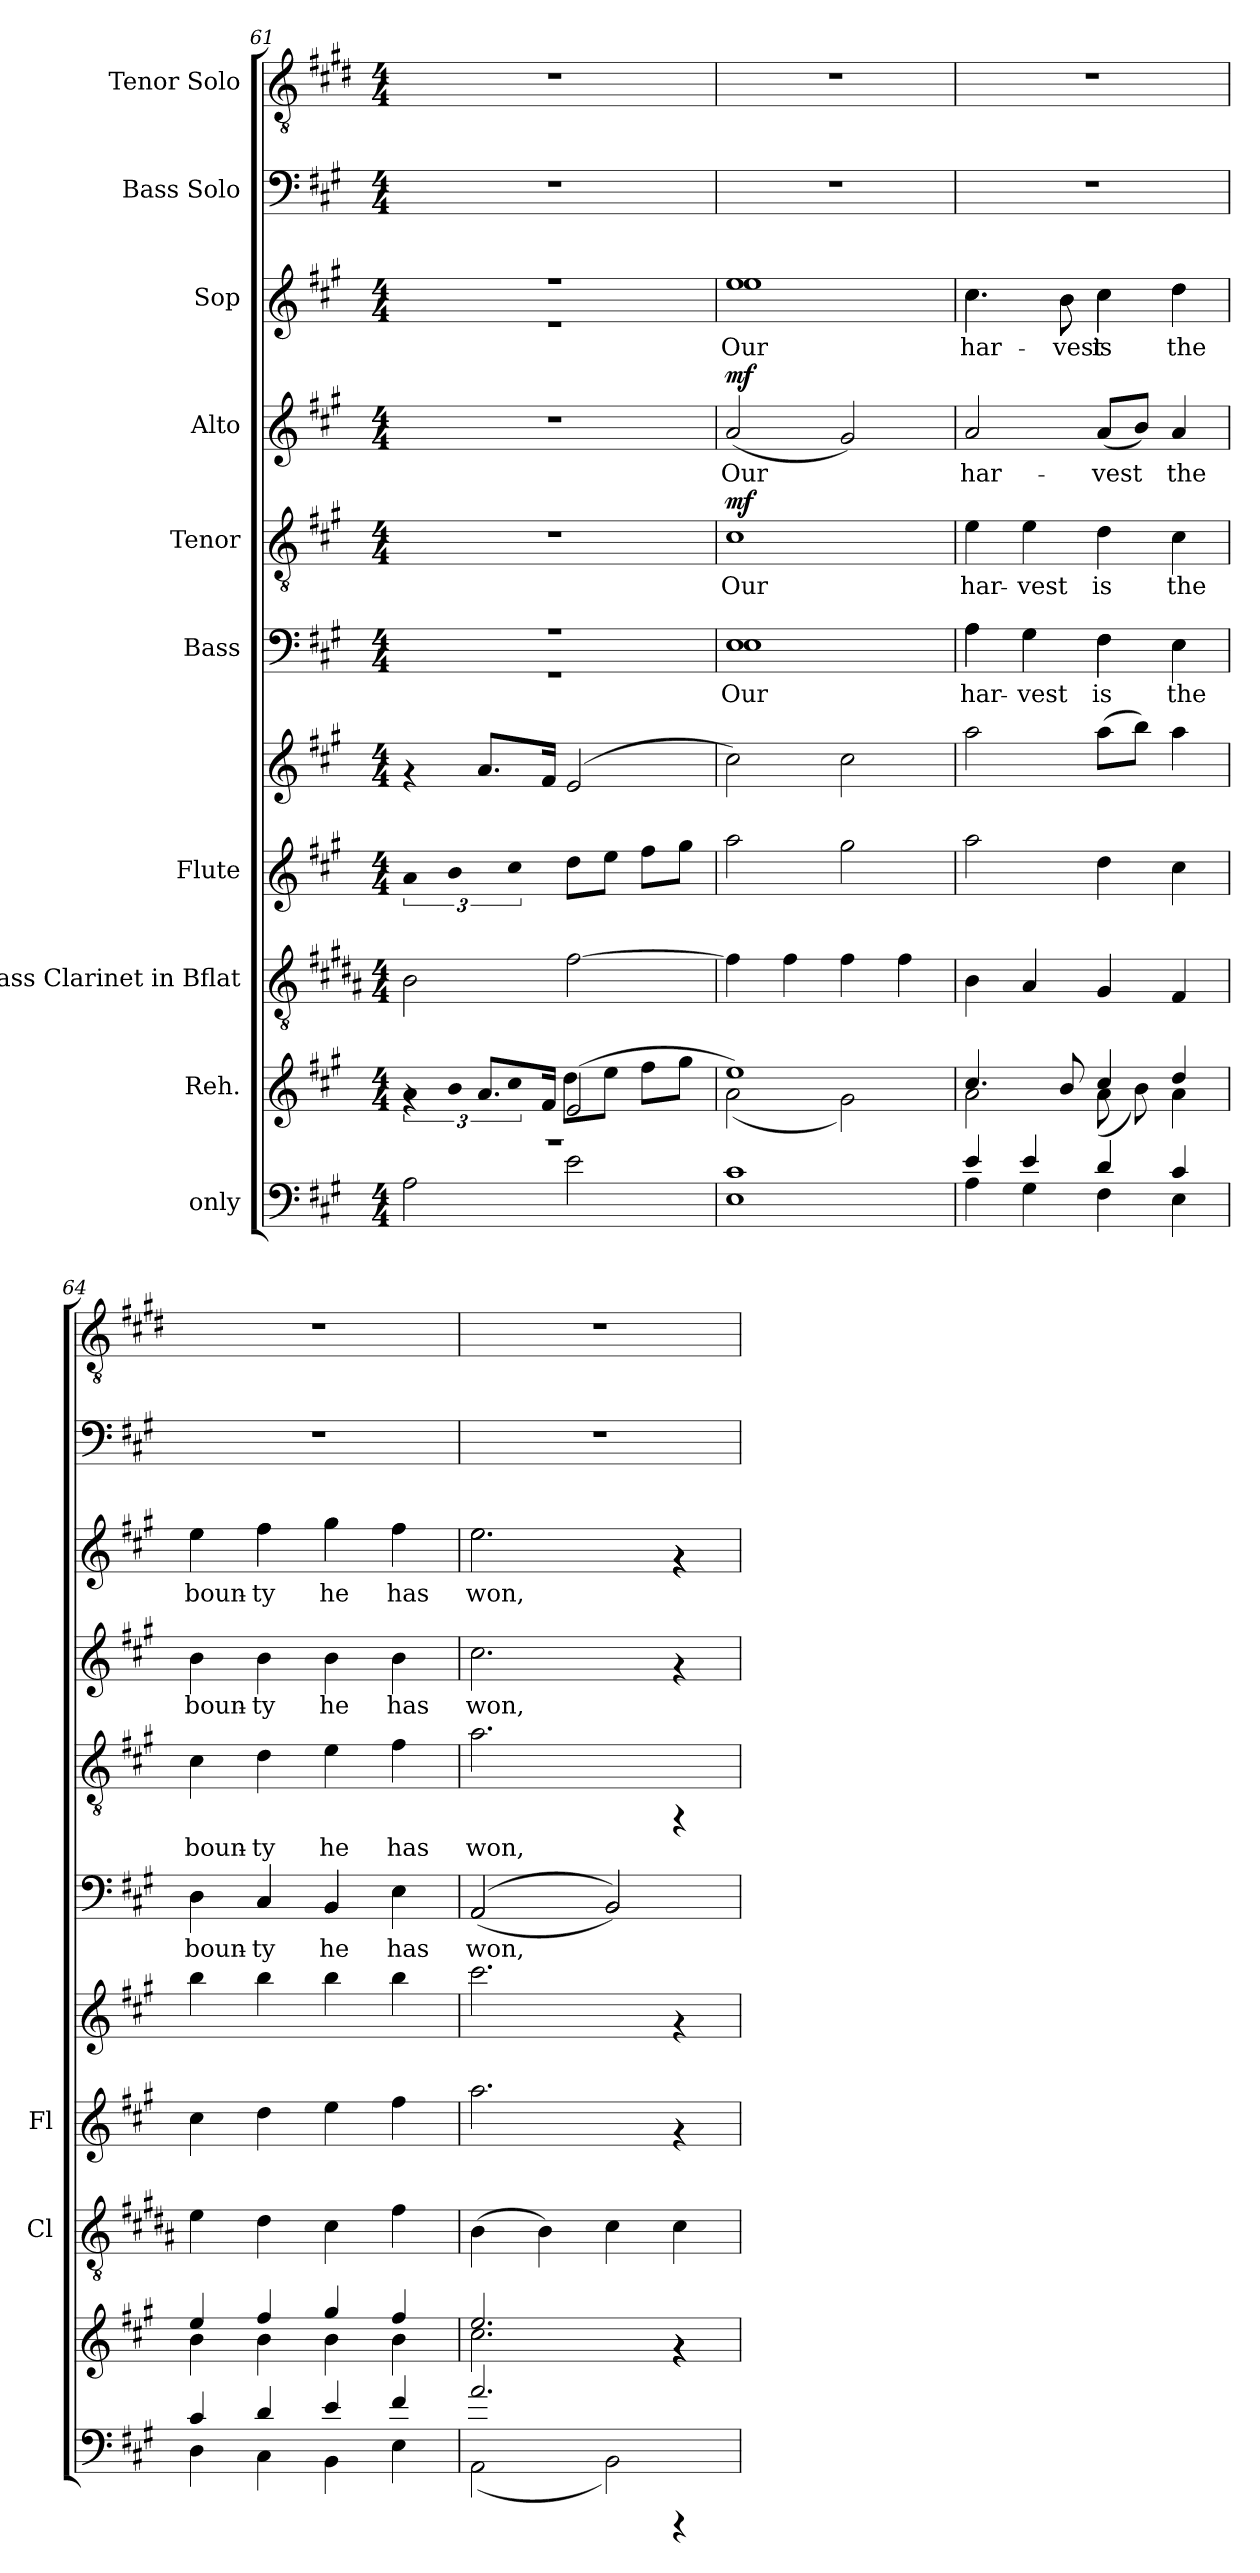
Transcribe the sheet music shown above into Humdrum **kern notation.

**kern	**dynam	**kern	**dynam	**kern	**kern	**kern	**kern	**text	**dynam	**kern	**text	**dynam	**kern	**text	**dynam	**kern	**text	**dynam	**kern	**kern
*part10	*part10	*part9	*part9	*part8	*part7	*part7	*part6	*part6	*part6	*part5	*part5	*part5	*part4	*part4	*part4	*part3	*part3	*part3	*part2	*part1
*staff11	*staff11	*staff10	*staff10	*staff9	*staff8	*staff7	*staff6	*staff6	*staff6	*staff5	*staff5	*staff5	*staff4	*staff4	*staff4	*staff3	*staff3	*staff3	*staff2	*staff1
*I"only	*	*I"Reh.	*	*I"Bass Clarinet in Bflat	*I"Flute	*	*I"Bass	*	*	*I"Tenor	*	*	*I"Alto	*	*	*I"Sop	*	*	*I"Bass Solo	*I"Tenor Solo
*	*	*	*	*I'Cl	*I'Fl	*	*	*	*	*	*	*	*	*	*	*	*	*	*	*
*clefF4	*	*clefG2	*	*clefGv2	*clefG2	*clefG2	*clefF4	*	*	*clefGv2	*	*	*clefG2	*	*	*clefG2	*	*	*clefF4	*clefGv2
*	*	*	*	*ITrd1c2	*	*	*	*	*	*	*	*	*	*	*	*	*	*	*	*ITrd4c7
*k[f#c#g#]	*	*k[f#c#g#]	*	*k[f#c#g#]	*k[f#c#g#]	*k[f#c#g#]	*k[f#c#g#]	*	*	*k[f#c#g#]	*	*	*k[f#c#g#]	*	*	*k[f#c#g#]	*	*	*k[f#c#g#]	*k[f#c#g#]
*A:	*	*A:	*	*A:	*A:	*A:	*A:	*	*	*A:	*	*	*A:	*	*	*A:	*	*	*A:	*A:
*M4/4	*	*M4/4	*	*M4/4	*M4/4	*M4/4	*M4/4	*	*	*M4/4	*	*	*M4/4	*	*	*M4/4	*	*	*M4/4	*M4/4
=61	=61	=61	=61	=61	=61	=61	=61	=61	=61	=61	=61	=61	=61	=61	=61	=61	=61	=61	=61	=61
*^	*	*^	*	*	*	*	*	*	*	*	*	*	*	*	*	*	*	*	*	*
!	!	!	!	!LO:N:vis=4	!	!	!LO:N:vis=4	!	!	!	!	!	!	!	!	!	!	!	!	!	!	!
*	*	*	*	*	*	*	*	*	*^	*	*	*	*	*	*	*	*	*^	*	*	*	*
1r	2A\	.	4rf	6a\	.	2A\	6a/	4rf	1r	1r	.	.	1r	.	.	1r	.	.	1r	1r	.	.	1r	1r
!	!	!	!	!LO:N:vis=4	!	!	!LO:N:vis=4	!	!	!	!	!	!	!	!	!	!	!	!	!	!	!	!	!
.	.	.	.	6b\	.	.	6b\	.	.	.	.	.	.	.	.	.	.	.	.	.	.	.	.	.
.	.	.	8.a/L	.	.	.	.	8.a/L	.	.	.	.	.	.	.	.	.	.	.	.	.	.	.	.
!	!	!	!	!LO:N:vis=4	!	!	!LO:N:vis=4	!	!	!	!	!	!	!	!	!	!	!	!	!	!	!	!	!
.	.	.	.	6cc#\	.	.	6cc#\	.	.	.	.	.	.	.	.	.	.	.	.	.	.	.	.	.
.	.	.	16f#/J	.	.	.	.	16f#/J	.	.	.	.	.	.	.	.	.	.	.	.	.	.	.	.
.	2e\	.	(>2e/	8dd\L	.	[>2e\	8dd\L	(>2e/	.	.	.	.	.	.	.	.	.	.	.	.	.	.	.	.
.	.	.	.	8ee\J	.	.	8ee\J	.	.	.	.	.	.	.	.	.	.	.	.	.	.	.	.	.
.	.	.	.	8ff#\L	.	.	8ff#\L	.	.	.	.	.	.	.	.	.	.	.	.	.	.	.	.	.
.	.	.	.	8gg#\J	.	.	8gg#\J	.	.	.	.	.	.	.	.	.	.	.	.	.	.	.	.	.
=62	=62	=62	=62	=62	=62	=62	=62	=62	=62	=62	=62	=62	=62	=62	=62	=62	=62	=62	=62	=62	=62	=62	=62	=62
!	!	!LO:DY:b	!	!	!	!	!	!	!	!	!LO:LY:b:cj	!	!	!LO:LY:b:cj	!	!	!LO:LY:b:cj	!	!	!	!LO:LY:b:cj	!	!	!
!	!	!LO:DY:n=1:b	!	!	!LO:DY:b	!	!	!	!	!	!	!	!	!	!	!	!	!	!	!	!	!	!	!
!	!	!	!	!	!LO:DY:n=1:b	!	!	!	!	!	!	!LO:DY:b	!	!	!	!	!	!	!	!	!	!	!	!
!	!	!	!	!	!	!	!	!	!	!	!	!LO:DY:n=1:b	!	!	!LO:DY:b	!	!	!LO:DY:b	!	!	!	!LO:DY:b	!	!
!	!	!	!	!	!	!	!	!	!	!	!	!	!	!	!	!	!	!	!	!	!	!LO:DY:n=1:b	!	!
1c#	1E	mf mf	1ee)	(>2a\	mf mf	4e\]	2aa\	2cc#\)	1E	1E	Our	mf mf	1c#	Our	mf	(>2a/	Our	mf	1ee	1ee	Our	mf mf	1r	1r
.	.	.	.	.	.	4e\	.	.	.	.	.	.	.	.	.	.	.	.	.	.	.	.	.	.
!	!	!	!	!	!	!	!	!	!	!	!	!	!	!	!	!	!LO:LY:b:cj	!	!	!	!	!	!	!
.	.	.	.	2g#\)	.	4e\	2gg#\	2cc#\	.	.	.	.	.	.	.	2g#/)	.	.	.	.	.	.	.	.
.	.	.	.	.	.	4e\	.	.	.	.	.	.	.	.	.	.	.	.	.	.	.	.	.	.
=63	=63	=63	=63	=63	=63	=63	=63	=63	=63	=63	=63	=63	=63	=63	=63	=63	=63	=63	=63	=63	=63	=63	=63	=63
!	!	!	!	!	!	!	!	!	!	!	!LO:LY:b:cj	!	!	!LO:LY:b:cj	!	!	!LO:LY:b:cj	!	!	!	!LO:LY:b:cj	!	!	!
4e/	4A\	.	4.cc#/	2a\	.	4A\	2aa\	2aa\	4A\	4A\	har-	.	4e\	har-	.	2a/	har-	.	4.cc#\	4.cc#\	har-	.	1r	1r
!	!	!	!	!	!	!	!	!	!	!	!LO:LY:b:cj	!	!	!LO:LY:b:cj	!	!	!	!	!	!	!	!	!	!
4e/	4G#\	.	.	.	.	4G#/	.	.	4G#\	4G#\	-vest	.	4e\	-vest	.	.	.	.	.	.	.	.	.	.
!	!	!	!	!	!	!	!	!	!	!	!	!	!	!	!	!	!	!	!	!	!LO:LY:b:cj	!	!	!
.	.	.	8b/	.	.	.	.	.	.	.	.	.	.	.	.	.	.	.	8b\	8b\	-vest	.	.	.
!	!	!	!	!	!	!	!	!	!	!	!LO:LY:b:cj	!	!	!LO:LY:b:cj	!	!	!LO:LY:b:cj	!	!	!	!LO:LY:b:cj	!	!	!
4d/	4F#\	.	4cc#/	(>8a\	.	4F#/	4dd\	(>8aa\L	4F#\	4F#\	is	.	4d\	is	.	(>8a/L	-vest	.	4cc#\	4cc#\	is	.	.	.
!	!	!	!	!	!	!	!	!	!	!	!	!	!	!	!	!	!LO:LY:b:cj	!	!	!	!	!	!	!
.	.	.	.	8b\)	.	.	.	8bb\J)	.	.	.	.	.	.	.	8b/J)	.	.	.	.	.	.	.	.
!	!	!	!	!	!	!	!	!	!	!	!LO:LY:b:cj	!	!	!LO:LY:b:cj	!	!	!LO:LY:b:cj	!	!	!	!LO:LY:b:cj	!	!	!
4c#/	4E\	.	4dd/	4a\	.	4E/	4cc#\	4aa\	4E\	4E\	the	.	4c#\	the	.	4a/	the	.	4dd\	4dd\	the	.	.	.
=64	=64	=64	=64	=64	=64	=64	=64	=64	=64	=64	=64	=64	=64	=64	=64	=64	=64	=64	=64	=64	=64	=64	=64	=64
!	!	!	!	!	!	!	!	!	!	!	!LO:LY:b:cj	!	!	!LO:LY:b:cj	!	!	!LO:LY:b:cj	!	!	!	!LO:LY:b:cj	!	!	!
4c#/	4D\	.	4ee/	4b\	.	4d\	4cc#\	4bb\	4D\	4D\	boun-	.	4c#\	boun-	.	4b\	boun-	.	4ee\	4ee\	boun-	.	1r	1r
!	!	!	!	!	!	!	!	!	!	!	!LO:LY:b:cj	!	!	!LO:LY:b:cj	!	!	!LO:LY:b:cj	!	!	!	!LO:LY:b:cj	!	!	!
4d/	4C#\	.	4ff#/	4b\	.	4c#\	4dd\	4bb\	4C#/	4C#/	-ty	.	4d\	-ty	.	4b\	-ty	.	4ff#\	4ff#\	-ty	.	.	.
!	!	!	!	!	!	!	!	!	!	!	!LO:LY:b:cj	!	!	!LO:LY:b:cj	!	!	!LO:LY:b:cj	!	!	!	!LO:LY:b:cj	!	!	!
4e/	4BB\	.	4gg#/	4b\	.	4B\	4ee\	4bb\	4BB/	4BB/	he	.	4e\	he	.	4b\	he	.	4gg#\	4gg#\	he	.	.	.
!	!	!	!	!	!	!	!	!	!	!	!LO:LY:b:cj	!	!	!LO:LY:b:cj	!	!	!LO:LY:b:cj	!	!	!	!LO:LY:b:cj	!	!	!
4f#/	4E\	.	4ff#/	4b\	.	4e\	4ff#\	4bb\	4E\	4E\	has	.	4f#\	has	.	4b\	has	.	4ff#\	4ff#\	has	.	.	.
=65	=65	=65	=65	=65	=65	=65	=65	=65	=65	=65	=65	=65	=65	=65	=65	=65	=65	=65	=65	=65	=65	=65	=65	=65
!	!	!	!	!	!	!	!	!	!	!	!LO:LY:b:cj	!	!	!LO:LY:b:cj	!	!	!LO:LY:b:cj	!	!	!	!LO:LY:b:cj	!	!	!
2.a/	(>2AA\	.	2.ee/	2.cc#\	.	(>4A\	2.aa\	2.ccc#\	(>2AA/	(>2AA/	won,	.	2.a\	won,	.	2.cc#\	won,	.	2.ee\	2.ee\	won,	.	1r	1r
.	.	.	.	.	.	4A\)	.	.	.	.	.	.	.	.	.	.	.	.	.	.	.	.	.	.
!	!	!	!	!	!	!	!	!	!	!	!LO:LY:b:cj	!	!	!	!	!	!	!	!	!	!	!	!	!
.	2BB\)	.	.	.	.	4B\	.	.	2BB/)	2BB/)	.	.	.	.	.	.	.	.	.	.	.	.	.	.
4rCCC	.	.	4rf	4rf	.	4B\	4rf	4rf	.	.	.	.	4rFF	.	.	4rf	.	.	4rf	4rf	.	.	.	.
*v	*v	*	*	*	*	*	*	*	*v	*v	*	*	*	*	*	*	*	*	*v	*v	*	*	*	*
*	*	*v	*v	*	*	*	*	*	*	*	*	*	*	*	*	*	*	*	*	*	*
=	=	=	=	=	=	=	=	=	=	=	=	=	=	=	=	=	=	=	=	=
*-	*-	*-	*-	*-	*-	*-	*-	*-	*-	*-	*-	*-	*-	*-	*-	*-	*-	*-	*-	*-
